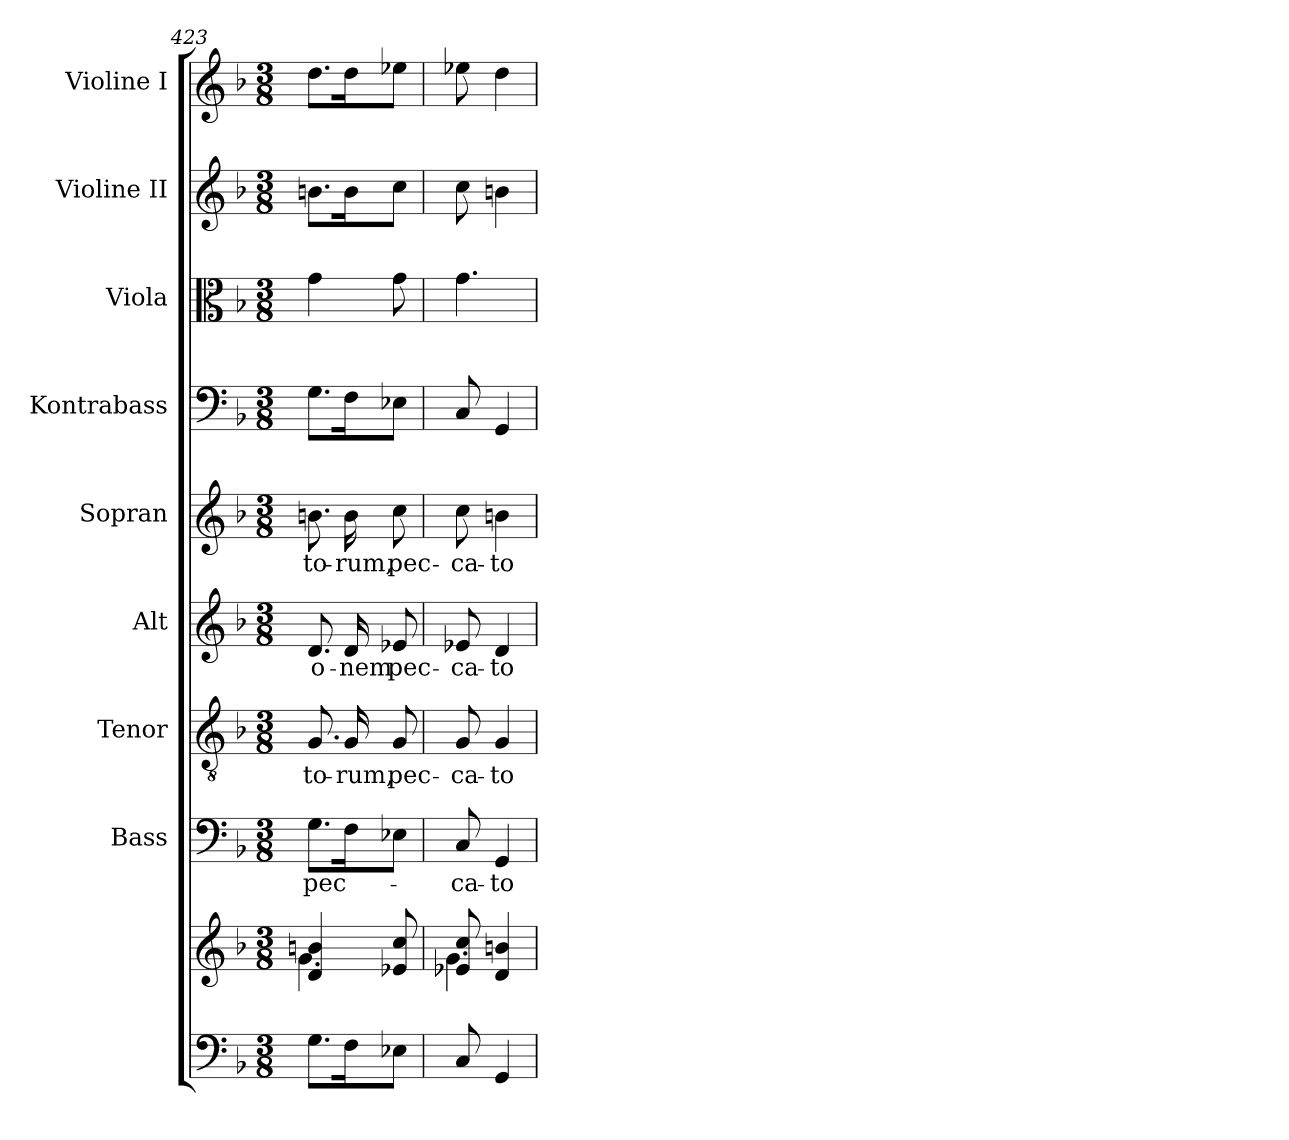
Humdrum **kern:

**kern	**kern	**kern	**text	**kern	**text	**kern	**text	**kern	**text	**kern	**kern	**kern	**kern
*part9	*part9	*part8	*part8	*part7	*part7	*part6	*part6	*part5	*part5	*part4	*part3	*part2	*part1
*staff10	*staff9	*staff8	*staff8	*staff7	*staff7	*staff6	*staff6	*staff5	*staff5	*staff4	*staff3	*staff2	*staff1
*	*	*I"Bass	*	*I"Tenor	*	*I"Alt	*	*I"Sopran	*	*I"Kontrabass	*I"Viola	*I"Violine II	*I"Violine I
*	*	*I'B.	*	*I'T.	*	*I'A.	*	*I'S.	*	*I'Kb.	*I'Vla.	*I'Vl. II	*I'Vl. I
*clefF4	*clefG2	*clefF4	*	*clefGv2	*	*clefG2	*	*clefG2	*	*clefF4	*clefC3	*clefG2	*clefG2
*	*	*	*	*	*	*	*	*	*	*ITrd7c12	*	*	*
*k[b-]	*k[b-]	*k[b-]	*	*k[b-]	*	*k[b-]	*	*k[b-]	*	*k[b-]	*k[b-]	*k[b-]	*k[b-]
*F:	*F:	*F:	*	*F:	*	*F:	*	*F:	*	*F:	*F:	*F:	*F:
*M3/8	*M3/8	*M3/8	*	*M3/8	*	*M3/8	*	*M3/8	*	*M3/8	*M3/8	*M3/8	*M3/8
=423	=423	=423	=423	=423	=423	=423	=423	=423	=423	=423	=423	=423	=423
*	*^	*	*	*	*	*	*	*	*	*	*	*	*
!	!	!	!	!LO:LY:b	!	!LO:LY:b	!	!LO:LY:b	!	!LO:LY:b	!	!	!	!
8.G\L	4d/ 4bn/	4.g\	8.G\L	pec-	8.G/	-to-	8.d/	-o-	8.bn\	-to-	8.GG\L	4g\	8.bn\L	8.dd\L
!	!	!	!	!	!	!LO:LY:b	!	!LO:LY:b	!	!LO:LY:b	!	!	!	!
16F\k	.	.	16F\k	.	16G/	-rum,	16d/	-nem	16b\	-rum,	16FF\k	.	16b\k	16dd\k
!	!	!	!	!	!	!LO:LY:b	!	!LO:LY:b	!	!LO:LY:b	!	!	!	!
8E-X\J	8e-X/ 8cc/	.	8E-X\J	.	8G/	pec-	8e-X/	pec-	8cc\	pec-	8EE-X\J	8g\	8cc\J	8ee-X\J
=424	=424	=424	=424	=424	=424	=424	=424	=424	=424	=424	=424	=424	=424	=424
!	!	!	!	!LO:LY:b	!	!LO:LY:b	!	!LO:LY:b	!	!LO:LY:b	!	!	!	!
8C/	8e-X/ 8cc/	4.g\	8C/	-ca-	8G/	-ca-	8e-X/	-ca-	8cc\	-ca-	8CC/	4.g\	8cc\	8ee-X\
!	!	!	!	!LO:LY:b	!	!LO:LY:b	!	!LO:LY:b	!	!LO:LY:b	!	!	!	!
4GG/	4d/ 4bn/	.	4GG/	-to-	4G/	-to-	4d/	-to-	4bn\	-to-	4GGG/	.	4bn\	4dd\
*	*v	*v	*	*	*	*	*	*	*	*	*	*	*	*
=	=	=	=	=	=	=	=	=	=	=	=	=	=
*-	*-	*-	*-	*-	*-	*-	*-	*-	*-	*-	*-	*-	*-
